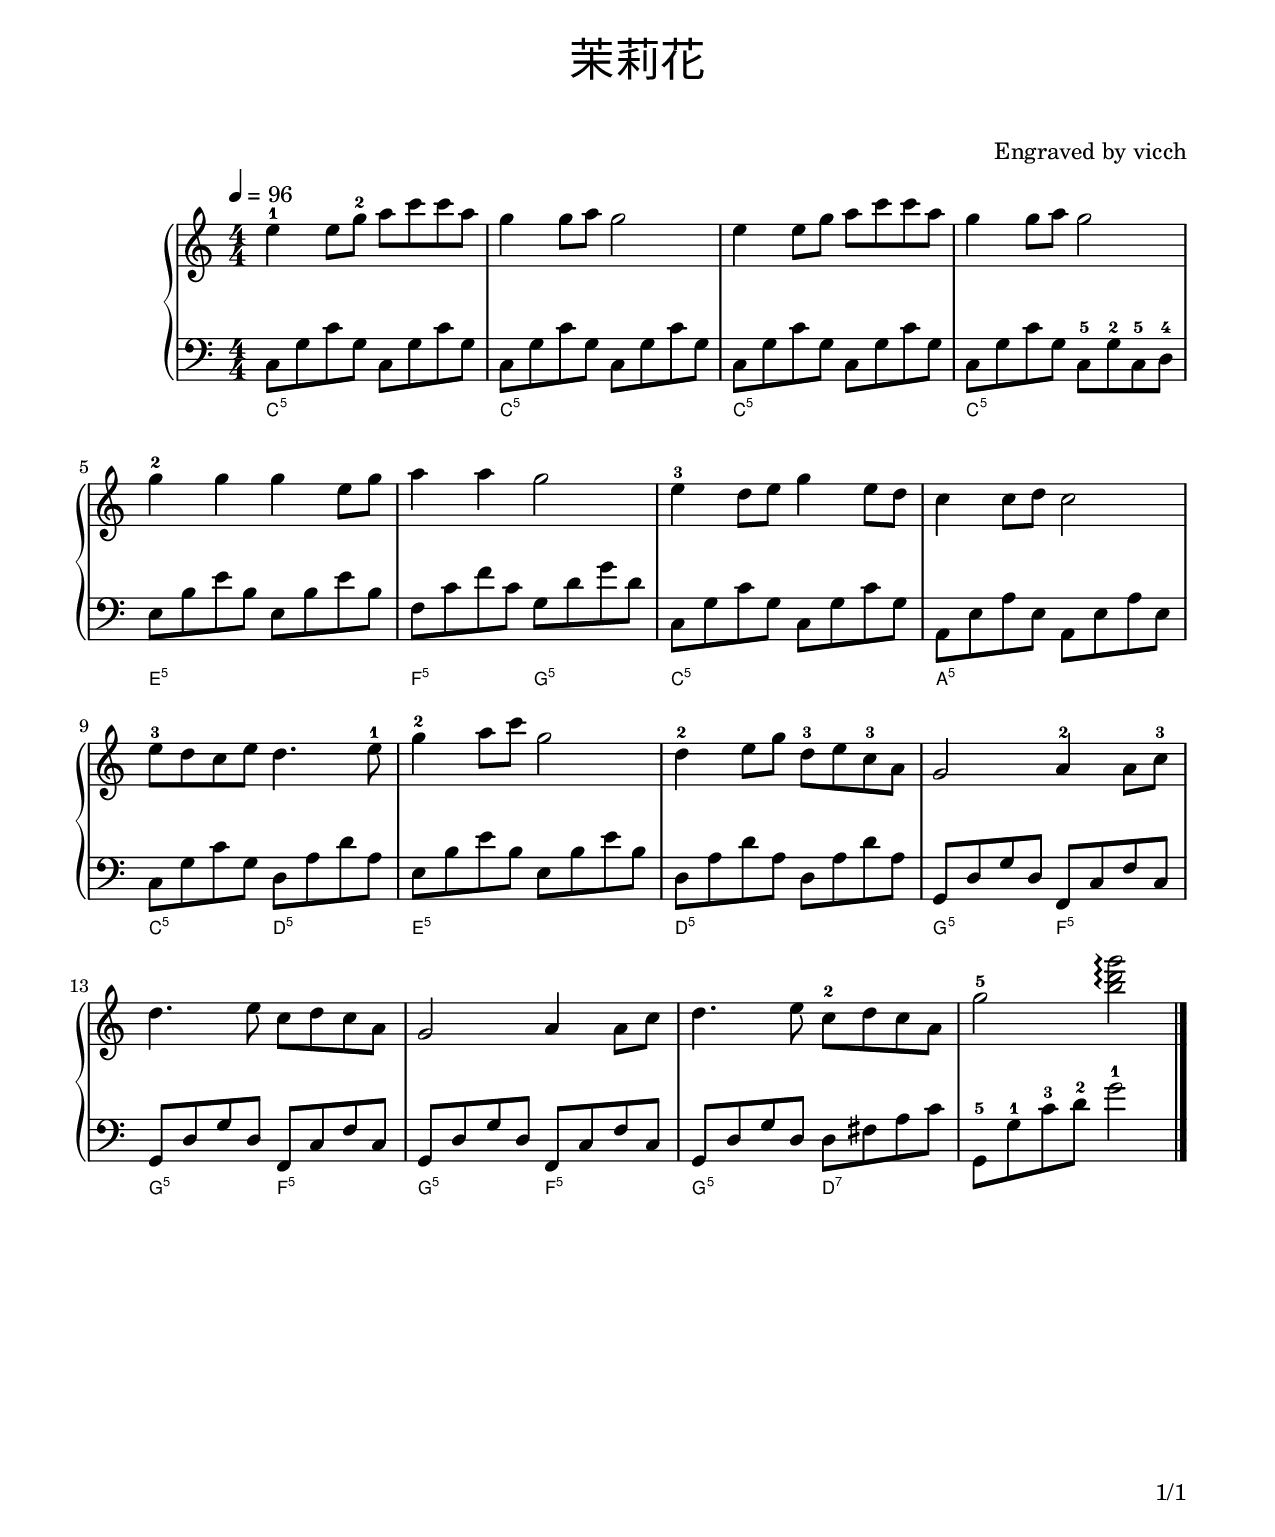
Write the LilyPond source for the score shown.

\version "2.24.3"

#(define title      "茉莉花")
#(define title-font "FangSong")
#(define sequence   "EveryonePiano 518")
#(define total-page 1)

\include "../base.ly"

\markup \vspace #1.5

Cfive   = { c8  g8  c'8 g8  }
Dfive   = { d8  a8  d'8 a8  }
Dseven  = { d8  fs8 a8  c'8 }
Efive   = { e8  b8  e'8 b8  }
Ffivei  = { f8  c'8 f'8 c'8 }
Ffiveii = { f,8 c8  f8  c8  }
Gfivei  = { g8  d'8 g'8 d'8 }
Gfiveii = { g,8 d8  g8  d8  }
Afive   = { a,8 e8  a8  e8  }

\score {
  \new PianoStaff <<
    \new Staff {
      \tempo 4 = 96
      \clef treble
      \key c \major
      \time 4/4
      
      e''4^1       e''8 g''8^2 a''8 c'''8 c'''8 a''8   | g''4   g''8 a''8  g''2         | e''4   e''8 g''8 a''8   c'''8 c'''8  a''8 | g''4 g''8 a''8 g''2                     | \break
      g''4^2       g''4        g''4       e''8  g''8   | a''4   a''4       g''2         | e''4^3 d''8 e''8 g''4         e''8   d''8 | c''4 c''8 d''8 c''2                     | \break
      e''8^3  d''8 c''8 e''8   d''4.            e''8^1 | g''4^2 a''8 c'''8 g''2         | d''4^2 e''8 g''8 d''8^3 e''8  c''8^3 a'8  | g'2            a'4^2 a'8  c''8^3        | \break
      d''4.             e''8   c''8 d''8  c''8  a'8    | g'2               a'4 a'8 c''8 | d''4.       e''8 c''8^2 d''8  c''8   a'8  | g''2^5         <b'' d''' g'''>2\arpeggio | \bar "|."
    }
    \new Staff {
      \clef bass
      \key c \major
      \time 4/4
      
      \Cfive   \Cfive   | \Cfive   \Cfive   | \Cfive   \Cfive  | \Cfive c8^5 g8^2 c8^5 d8^4   |
      \Efive   \Efive   | \Ffivei  \Gfivei  | \Cfive   \Cfive  | \Afive \Afive                |
      \Cfive   \Dfive   | \Efive   \Efive   | \Dfive   \Dfive  | \Gfiveii \Ffiveii            |
      \Gfiveii \Ffiveii | \Gfiveii \Ffiveii | \Gfiveii \Dseven | g,8^5 g8^1 c'8^3 d'8^2 g'2^1 |
    }
    \chords {
      c1:5      | c1:5      | c1:5      | c2:5 r2   |
      e1:5      | f2:5 g2:5 | c1:5      | a1:5      |
      c2:5 d2:5 | e1:5      | d1:5      | g2:5 f2:5 |
      g2:5 f2:5 | g2:5 f2:5 | g2:5 d2:7 | r1        |
    }
  >>
  \layout {}
  \midi {}
}
